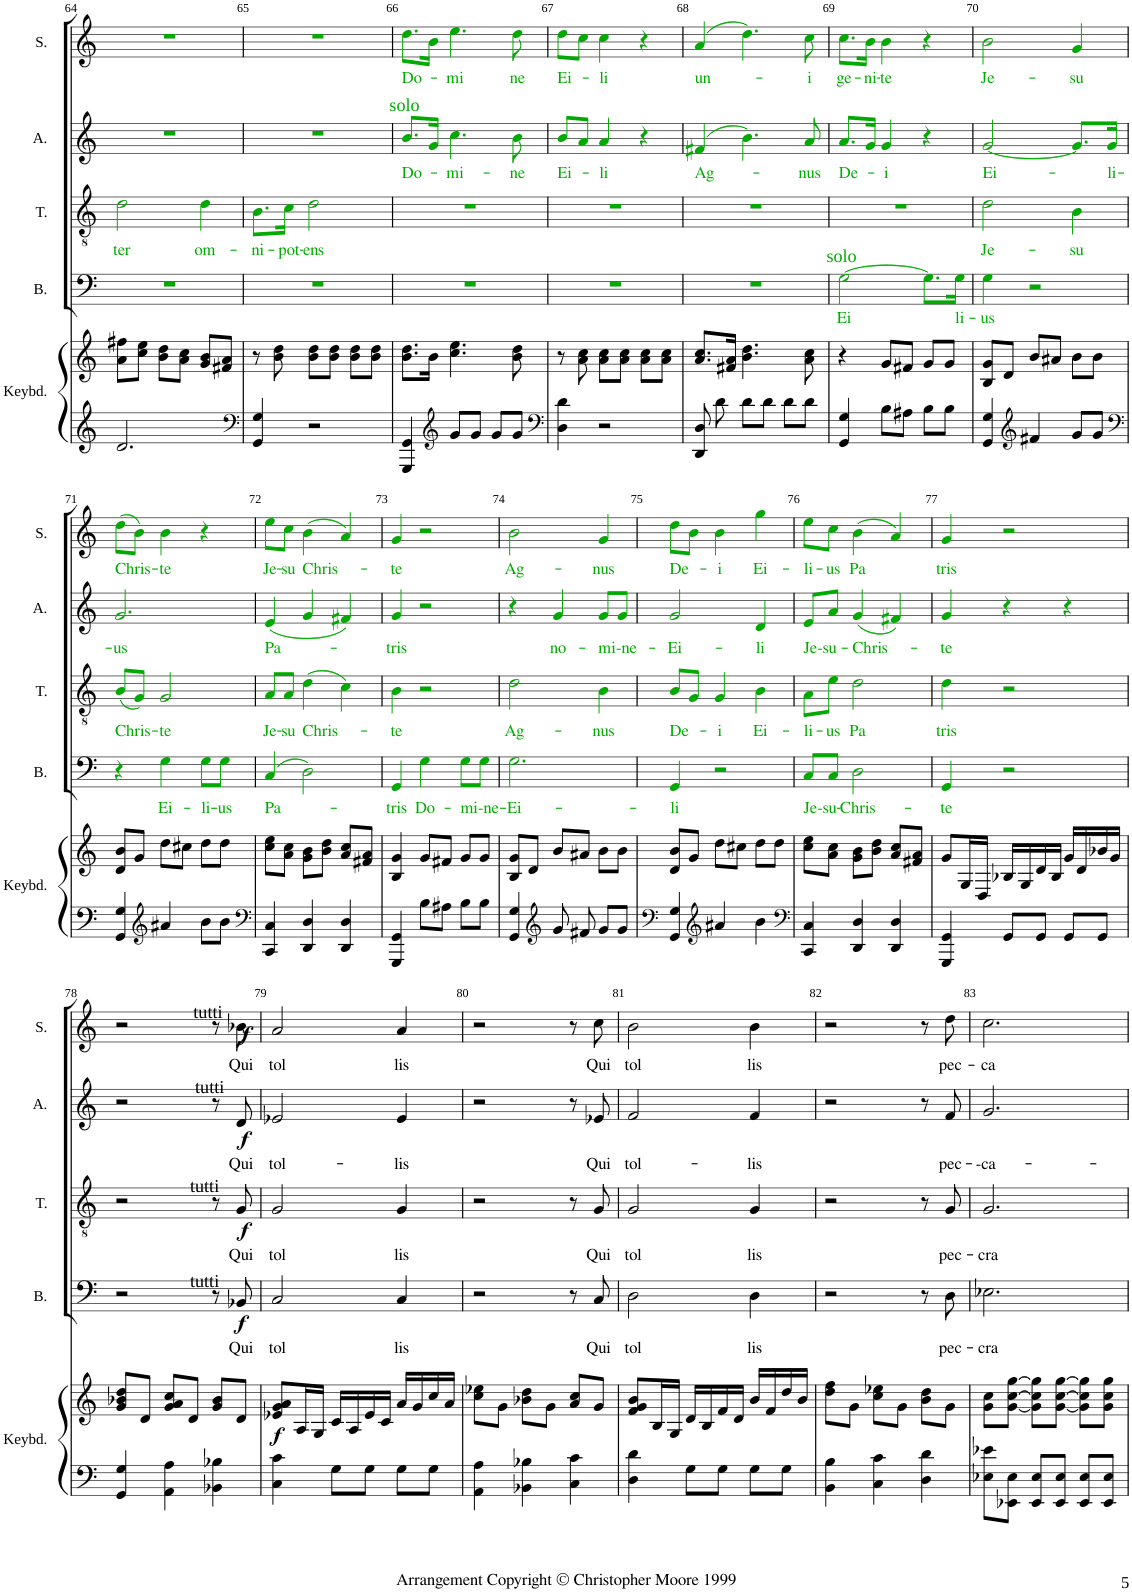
**kern	**kern	**dynam	**kern	**text	**dynam	**kern	**text	**dynam	**kern	**text	**dynam	**kern	**text	**dynam
*part5	*part5	*part5	*part4	*part4	*part4	*part3	*part3	*part3	*part2	*part2	*part2	*part1	*part1	*part1
*staff6	*staff5	*staff5/6	*staff4	*staff4	*staff4	*staff3	*staff3	*staff3	*staff2	*staff2	*staff2	*staff1	*staff1	*staff1
*I"Keyboard	*	*	*I"Bass	*	*	*I"Tenor	*	*	*I"Alto	*	*	*I"Soprano	*	*
*I'Keybd.	*	*	*I'B.	*	*	*I'T.	*	*	*I'A.	*	*	*I'S.	*	*
!!LO:PB:g=z
*clefG2	*clefG2	*	*clefF4	*	*	*clefGv2	*	*	*clefG2	*	*	*clefG2	*	*
*k[]	*k[]	*	*k[]	*	*	*k[]	*	*	*k[]	*	*	*k[]	*	*
*M3/4	*M3/4	*	*M3/4	*	*	*M3/4	*	*	*M3/4	*	*	*M3/4	*	*
=64	=64	=64	=64	=64	=64	=64	=64	=64	=64	=64	=64	=64	=64	=64
!	!	!	!	!	!	!	!LO:LY:b:color=#00AA00	!	!	!	!	!	!	!
2.d/	8a\ 8ff#X\L	.	2.r	.	.	2di\	ter	.	2.r	.	.	2.r	.	.
.	8cc\ 8ee\J	.	.	.	.	.	.	.	.	.	.	.	.	.
.	8b\ 8dd\L	.	.	.	.	.	.	.	.	.	.	.	.	.
.	8a\ 8cc\J	.	.	.	.	.	.	.	.	.	.	.	.	.
!	!	!	!	!	!	!	!LO:LY:b:color=#00AA00	!	!	!	!	!	!	!
.	8g/ 8b/L	.	.	.	.	4di\	om-	.	.	.	.	.	.	.
.	8f#X/ 8a/J	.	.	.	.	.	.	.	.	.	.	.	.	.
=65	=65	=65	=65	=65	=65	=65	=65	=65	=65	=65	=65	=65	=65	=65
*clefF4	*	*	*	*	*	*	*	*	*	*	*	*	*	*
!	!	!	!	!	!	!	!LO:LY:b:color=#00AA00	!	!	!	!	!	!	!
4GG/ 4G/	8r	.	2.r	.	.	8.Bi\L	-ni-	.	2.r	.	.	2.r	.	.
.	8b\ 8dd\	.	.	.	.	.	.	.	.	.	.	.	.	.
!	!	!	!	!	!	!	!LO:LY:b:color=#00AA00	!	!	!	!	!	!	!
.	.	.	.	.	.	16ci\Jk	-pot-	.	.	.	.	.	.	.
!	!	!	!	!	!	!	!LO:LY:b:color=#00AA00	!	!	!	!	!	!	!
2r	8b\ 8dd\L	.	.	.	.	2di\	-ens	.	.	.	.	.	.	.
.	8b\ 8dd\J	.	.	.	.	.	.	.	.	.	.	.	.	.
.	8b\ 8dd\L	.	.	.	.	.	.	.	.	.	.	.	.	.
.	8b\ 8dd\J	.	.	.	.	.	.	.	.	.	.	.	.	.
=66	=66	=66	=66	=66	=66	=66	=66	=66	=66	=66	=66	=66	=66	=66
!	!	!	!	!	!	!	!	!	!LO:TX:a:color=#00AA00:t=solo	!	!	!	!	!
!	!	!	!	!	!	!	!	!	!	!LO:LY:b:color=#00AA00	!	!	!LO:LY:b:color=#00AA00	!
4GGG/ 4GG/	8.b\ 8.dd\L	.	2.r	.	.	2.r	.	.	8.bi/L	Do-	.	8.ddi\L	Do-	.
.	16b\Jk	.	.	.	.	.	.	.	16gi/Jk	.	.	16bi\Jk	.	.
*clefG2	*	*	*	*	*	*	*	*	*	*	*	*	*	*
!	!	!	!	!	!	!	!	!	!	!LO:LY:b:color=#00AA00	!	!	!LO:LY:b:color=#00AA00	!
8g/L	4.cc\ 4.ee\	.	.	.	.	.	.	.	4.cci\	-mi-	.	4.eei\	-mi	.
8g/J	.	.	.	.	.	.	.	.	.	.	.	.	.	.
8g/L	.	.	.	.	.	.	.	.	.	.	.	.	.	.
!	!	!	!	!	!	!	!	!	!	!LO:LY:b:color=#00AA00	!	!	!LO:LY:b:color=#00AA00	!
8g/J	8b\ 8dd\	.	.	.	.	.	.	.	8bi\	-ne	.	8ddi\	ne	.
=67	=67	=67	=67	=67	=67	=67	=67	=67	=67	=67	=67	=67	=67	=67
*clefF4	*	*	*	*	*	*	*	*	*	*	*	*	*	*
!	!	!	!	!	!	!	!	!	!	!LO:LY:b:color=#00AA00	!	!	!LO:LY:b:color=#00AA00	!
4D\ 4d\	8r	.	2.r	.	.	2.r	.	.	8bi/L	Ei-	.	8ddi\L	Ei-	.
.	8a\ 8cc\	.	.	.	.	.	.	.	8ai/J	.	.	8cci\J	.	.
!	!	!	!	!	!	!	!	!	!	!LO:LY:b:color=#00AA00	!	!	!LO:LY:b:color=#00AA00	!
2r	8a\ 8cc\L	.	.	.	.	.	.	.	4ai/	-li	.	4cci\	-li	.
.	8a\ 8cc\J	.	.	.	.	.	.	.	.	.	.	.	.	.
.	8a\ 8cc\L	.	.	.	.	.	.	.	4r	.	.	4r	.	.
.	8a\ 8cc\J	.	.	.	.	.	.	.	.	.	.	.	.	.
=68	=68	=68	=68	=68	=68	=68	=68	=68	=68	=68	=68	=68	=68	=68
!	!	!	!	!	!	!	!	!	!	!LO:LY:b:color=#00AA00	!	!	!LO:LY:b:color=#00AA00	!
8DD/ 8D/	8.a/ 8.cc/L	.	2.r	.	.	2.r	.	.	(4f#Xi/	Ag-	.	(4ai/	un-	.
8d\	.	.	.	.	.	.	.	.	.	.	.	.	.	.
.	16f#X/ 16a/Jk	.	.	.	.	.	.	.	.	.	.	.	.	.
8d\L	4.b\ 4.dd\	.	.	.	.	.	.	.	4.bi\)	.	.	4.ddi\)	.	.
8d\J	.	.	.	.	.	.	.	.	.	.	.	.	.	.
8d\L	.	.	.	.	.	.	.	.	.	.	.	.	.	.
!	!	!	!	!	!	!	!	!	!	!LO:LY:b:color=#00AA00	!	!	!LO:LY:b:color=#00AA00	!
8d\J	8a\ 8cc\	.	.	.	.	.	.	.	8ai/	-nus	.	8cci\	-i	.
=69	=69	=69	=69	=69	=69	=69	=69	=69	=69	=69	=69	=69	=69	=69
!	!	!	!LO:TX:a:color=#00AA00:t=solo	!	!	!	!	!	!	!	!	!	!	!
!	!	!	!	!LO:LY:b:color=#00AA00	!	!	!	!	!	!LO:LY:b:color=#00AA00	!	!	!LO:LY:b:color=#00AA00	!
4GG/ 4G/	4r	.	[2Gi\	Ei	.	2.r	.	.	8.ai/L	De-	.	8.cci\L	ge-	.
!	!	!	!	!	!	!	!	!	!	!	!	!	!LO:LY:b:color=#00AA00	!
.	.	.	.	.	.	.	.	.	16gi/Jk	.	.	16bi\Jk	-ni-	.
!	!	!	!	!	!	!	!	!	!	!LO:LY:b:color=#00AA00	!	!	!LO:LY:b:color=#00AA00	!
8B\L	8g/L	.	.	.	.	.	.	.	4gi/	-i	.	4bi\	-te	.
8A#X\J	8f#X/J	.	.	.	.	.	.	.	.	.	.	.	.	.
8B\L	8g/L	.	8.Gi\L]	.	.	.	.	.	4r	.	.	4r	.	.
8B\J	8g/J	.	.	.	.	.	.	.	.	.	.	.	.	.
!	!	!	!	!LO:LY:b:color=#00AA00	!	!	!	!	!	!	!	!	!	!
.	.	.	16Gi\Jk	li-	.	.	.	.	.	.	.	.	.	.
=70	=70	=70	=70	=70	=70	=70	=70	=70	=70	=70	=70	=70	=70	=70
!	!	!	!	!LO:LY:b:color=#00AA00	!	!	!LO:LY:b:color=#00AA00	!	!	!LO:LY:b:color=#00AA00	!	!	!LO:LY:b:color=#00AA00	!
4GG/ 4G/	8B/ 8g/L	.	4Gi\	-us	.	2di\	Je-	.	[2gi/	Ei-	.	2bi\	Je-	.
.	8d/J	.	.	.	.	.	.	.	.	.	.	.	.	.
*clefG2	*	*	*	*	*	*	*	*	*	*	*	*	*	*
4f#X/	8b/L	.	2r	.	.	.	.	.	.	.	.	.	.	.
.	8a#X/J	.	.	.	.	.	.	.	.	.	.	.	.	.
!	!	!	!	!	!	!	!LO:LY:b:color=#00AA00	!	!	!	!	!	!LO:LY:b:color=#00AA00	!
8g/L	8b\L	.	.	.	.	4Bi\	-su	.	8.gi/L]	.	.	4gi/	-su	.
8g/J	8b\J	.	.	.	.	.	.	.	.	.	.	.	.	.
!	!	!	!	!	!	!	!	!	!	!LO:LY:b:color=#00AA00	!	!	!	!
.	.	.	.	.	.	.	.	.	16gi/Jk	-li-	.	.	.	.
!!LO:LB:g=z
=71	=71	=71	=71	=71	=71	=71	=71	=71	=71	=71	=71	=71	=71	=71
*clefF4	*	*	*	*	*	*	*	*	*	*	*	*	*	*
!	!	!	!	!	!	!	!LO:LY:b:color=#00AA00	!	!	!LO:LY:b:color=#00AA00	!	!	!LO:LY:b:color=#00AA00	!
4GG/ 4G/	8d/ 8b/L	.	4r	.	.	(8Bi/L	Chris-	.	2.gi/	-us	.	(8ddi\L	Chris-	.
.	8g/J	.	.	.	.	8Gi/J)	.	.	.	.	.	8bi\J)	.	.
*clefG2	*	*	*	*	*	*	*	*	*	*	*	*	*	*
!	!	!	!	!LO:LY:b:color=#00AA00	!	!	!LO:LY:b:color=#00AA00	!	!	!	!	!	!LO:LY:b:color=#00AA00	!
4a#X/	8dd\L	.	4Gi\	Ei-	.	2Gi/	-te	.	.	.	.	4bi\	-te	.
.	8cc#X\J	.	.	.	.	.	.	.	.	.	.	.	.	.
!	!	!	!	!LO:LY:b:color=#00AA00	!	!	!	!	!	!	!	!	!	!
8b\L	8dd\L	.	8Gi\L	-li-	.	.	.	.	.	.	.	4r	.	.
!	!	!	!	!LO:LY:b:color=#00AA00	!	!	!	!	!	!	!	!	!	!
8b\J	8dd\J	.	8Gi\J	-us	.	.	.	.	.	.	.	.	.	.
=72	=72	=72	=72	=72	=72	=72	=72	=72	=72	=72	=72	=72	=72	=72
*clefF4	*	*	*	*	*	*	*	*	*	*	*	*	*	*
!	!	!	!	!LO:LY:b:color=#00AA00	!	!	!LO:LY:b:color=#00AA00	!	!	!LO:LY:b:color=#00AA00	!	!	!LO:LY:b:color=#00AA00	!
4CC/ 4C/	8cc\ 8ee\L	.	(4Ci/	Pa-	.	8Ai/L	Je-	.	(4ei/	Pa-	.	8eei\L	Je-	.
!	!	!	!	!	!	!	!LO:LY:b:color=#00AA00	!	!	!	!	!	!LO:LY:b:color=#00AA00	!
.	8a\ 8cc\J	.	.	.	.	8Ai/J	-su	.	.	.	.	8cci\J	-su	.
!	!	!	!	!	!	!	!LO:LY:b:color=#00AA00	!	!	!	!	!	!LO:LY:b:color=#00AA00	!
4DD/ 4D/	8g\ 8b\L	.	2Di\)	.	.	(4di\	Chris-	.	4gi/	.	.	(4bi\	Chris-	.
.	8b\ 8dd\J	.	.	.	.	.	.	.	.	.	.	.	.	.
4DD/ 4D/	8a/ 8cc/L	.	.	.	.	4ci\)	.	.	4f#Xi/)	.	.	4ai/)	.	.
.	8f#X/ 8a/J	.	.	.	.	.	.	.	.	.	.	.	.	.
=73	=73	=73	=73	=73	=73	=73	=73	=73	=73	=73	=73	=73	=73	=73
!	!	!	!	!LO:LY:b:color=#00AA00	!	!	!LO:LY:b:color=#00AA00	!	!	!LO:LY:b:color=#00AA00	!	!	!LO:LY:b:color=#00AA00	!
4GGG/ 4GG/	4B/ 4g/	.	4GGi/	-tris	.	4Bi\	-te	.	4gi/	-tris	.	4gi/	-te	.
!	!	!	!	!LO:LY:b:color=#00AA00	!	!	!	!	!	!	!	!	!	!
8B\L	8g/L	.	4Gi\	Do-	.	2r	.	.	2r	.	.	2r	.	.
8A#X\J	8f#X/J	.	.	.	.	.	.	.	.	.	.	.	.	.
!	!	!	!	!LO:LY:b:color=#00AA00	!	!	!	!	!	!	!	!	!	!
8B\L	8g/L	.	8Gi\L	-mi-ne-	.	.	.	.	.	.	.	.	.	.
8B\J	8g/J	.	8Gi\J	.	.	.	.	.	.	.	.	.	.	.
=74	=74	=74	=74	=74	=74	=74	=74	=74	=74	=74	=74	=74	=74	=74
!	!	!	!	!LO:LY:b:color=#00AA00	!	!	!LO:LY:b:color=#00AA00	!	!	!	!	!	!LO:LY:b:color=#00AA00	!
4GG/ 4G/	8B/ 8g/L	.	2.Gi\	-Ei-	.	2di\	Ag-	.	4r	.	.	2bi\	Ag-	.
.	8d/J	.	.	.	.	.	.	.	.	.	.	.	.	.
*clefG2	*	*	*	*	*	*	*	*	*	*	*	*	*	*
!	!	!	!	!	!	!	!	!	!	!LO:LY:b:color=#00AA00	!	!	!	!
8g/	8b/L	.	.	.	.	.	.	.	4gi/	no-	.	.	.	.
8f#X/	8a#X/J	.	.	.	.	.	.	.	.	.	.	.	.	.
!	!	!	!	!	!	!	!LO:LY:b:color=#00AA00	!	!	!LO:LY:b:color=#00AA00	!	!	!LO:LY:b:color=#00AA00	!
8g/L	8b\L	.	.	.	.	4Bi\	-nus	.	8gi/L	-mi-ne-	.	4gi/	-nus	.
8g/J	8b\J	.	.	.	.	.	.	.	8gi/J	.	.	.	.	.
=75	=75	=75	=75	=75	=75	=75	=75	=75	=75	=75	=75	=75	=75	=75
*clefF4	*	*	*	*	*	*	*	*	*	*	*	*	*	*
!	!	!	!	!LO:LY:b:color=#00AA00	!	!	!LO:LY:b:color=#00AA00	!	!	!LO:LY:b:color=#00AA00	!	!	!LO:LY:b:color=#00AA00	!
4GG/ 4G/	8d/ 8b/L	.	4GGi/	-li	.	8Bi/L	De-	.	2gi/	-Ei-	.	8ddi\L	De-	.
.	8g/J	.	.	.	.	8Gi/J	.	.	.	.	.	8bi\J	.	.
*clefG2	*	*	*	*	*	*	*	*	*	*	*	*	*	*
!	!	!	!	!	!	!	!LO:LY:b:color=#00AA00	!	!	!	!	!	!LO:LY:b:color=#00AA00	!
4a#X/	8dd\L	.	2r	.	.	4Gi/	-i	.	.	.	.	4bi\	-i	.
.	8cc#X\J	.	.	.	.	.	.	.	.	.	.	.	.	.
!	!	!	!	!	!	!	!LO:LY:b:color=#00AA00	!	!	!LO:LY:b:color=#00AA00	!	!	!LO:LY:b:color=#00AA00	!
4b\	8dd\L	.	.	.	.	4Bi\	Ei-	.	4di/	-li	.	4ggi\	Ei-	.
.	8dd\J	.	.	.	.	.	.	.	.	.	.	.	.	.
=76	=76	=76	=76	=76	=76	=76	=76	=76	=76	=76	=76	=76	=76	=76
*clefF4	*	*	*	*	*	*	*	*	*	*	*	*	*	*
!	!	!	!	!LO:LY:b:color=#00AA00	!	!	!LO:LY:b:color=#00AA00	!	!	!LO:LY:b:color=#00AA00	!	!	!LO:LY:b:color=#00AA00	!
4CC/ 4C/	8cc\ 8ee\L	.	8Ci/L	Je-su-	.	8Ai\L	-li-	.	8ei/L	Je-su-	.	8eei\L	-li-	.
!	!	!	!	!	!	!	!LO:LY:b:color=#00AA00	!	!	!	!	!	!LO:LY:b:color=#00AA00	!
.	8a\ 8cc\J	.	8Ci/J	.	.	8ei\J	-us	.	8ai/J	.	.	8cci\J	-us	.
!	!	!	!	!LO:LY:b:color=#00AA00	!	!	!LO:LY:b:color=#00AA00	!	!	!LO:LY:b:color=#00AA00	!	!	!LO:LY:b:color=#00AA00	!
4DD/ 4D/	8g\ 8b\L	.	2Di\	-Chris-	.	2di\	Pa	.	(4gi/	-Chris-	.	(4bi\	Pa	.
.	8b\ 8dd\J	.	.	.	.	.	.	.	.	.	.	.	.	.
4DD/ 4D/	8a/ 8cc/L	.	.	.	.	.	.	.	4f#Xi/)	.	.	4ai/)	.	.
.	8f#X/ 8a/J	.	.	.	.	.	.	.	.	.	.	.	.	.
=77	=77	=77	=77	=77	=77	=77	=77	=77	=77	=77	=77	=77	=77	=77
!	!	!	!	!LO:LY:b:color=#00AA00	!	!	!LO:LY:b:color=#00AA00	!	!	!LO:LY:b:color=#00AA00	!	!	!LO:LY:b:color=#00AA00	!
4GGG/ 4GG/	8g/L	.	4GGi/	-te	.	4di\	tris	.	4gi/	-te	.	4gi/	tris	.
.	16G/L	.	.	.	.	.	.	.	.	.	.	.	.	.
.	16D/JJ	.	.	.	.	.	.	.	.	.	.	.	.	.
8GG/L	16B-X/LL	.	2r	.	.	2r	.	.	4r	.	.	2r	.	.
.	16G/	.	.	.	.	.	.	.	.	.	.	.	.	.
8GG/J	16d/	.	.	.	.	.	.	.	.	.	.	.	.	.
.	16B-/JJ	.	.	.	.	.	.	.	.	.	.	.	.	.
8GG/L	16g/LL	.	.	.	.	.	.	.	4r	.	.	.	.	.
.	16d/	.	.	.	.	.	.	.	.	.	.	.	.	.
8GG/J	16b-X/	.	.	.	.	.	.	.	.	.	.	.	.	.
.	16g/JJ	.	.	.	.	.	.	.	.	.	.	.	.	.
!!LO:LB:g=z
=78	=78	=78	=78	=78	=78	=78	=78	=78	=78	=78	=78	=78	=78	=78
4GG/ 4G/	8g/ 8b-X/ 8dd/L	.	2r	.	.	2r	.	.	2r	.	.	2r	.	.
.	8d/J	.	.	.	.	.	.	.	.	.	.	.	.	.
4AA\ 4A\	8g/ 8a/ 8cc/L	.	.	.	.	.	.	.	.	.	.	.	.	.
.	8d/J	.	.	.	.	.	.	.	.	.	.	.	.	.
4BB-X\ 4B-X\	8g/ 8b-/L	.	8r	.	.	8r	.	.	8r	.	.	8r	.	.
!	!	!	!	!	!	!	!	!	!	!	!	!LO:TX:a:t=tutti	!	!
!	!	!	!	!	!	!	!	!	!LO:TX:a:t=tutti	!	!	!	!	!
!	!	!	!	!	!	!LO:TX:a:t=tutti	!	!	!	!	!	!	!	!
!	!	!	!LO:TX:a:t=tutti	!	!	!	!	!	!	!	!	!	!	!
!	!	!	!	!LO:LY:b	!LO:DY:b	!	!LO:LY:b	!LO:DY:b	!	!LO:LY:b	!LO:DY:b	!	!LO:LY:b	!LO:DY:b
.	8d/J	.	8BB-X/	Qui	f	8G/	Qui	f	8d/	Qui	f	8b-X\	Qui	f
=79	=79	=79	=79	=79	=79	=79	=79	=79	=79	=79	=79	=79	=79	=79
!	!	!LO:DY:b	!	!LO:LY:b	!	!	!LO:LY:b	!	!	!LO:LY:b	!	!	!LO:LY:b	!
4C\ 4c\	8e-X/ 8g/ 8a/L	f	2C/	tol	.	2G/	tol	.	2e-X/	tol-	.	2a/	tol	.
.	16A/L	.	.	.	.	.	.	.	.	.	.	.	.	.
.	16G/JJ	.	.	.	.	.	.	.	.	.	.	.	.	.
8G\L	16c/LL	.	.	.	.	.	.	.	.	.	.	.	.	.
.	16A/	.	.	.	.	.	.	.	.	.	.	.	.	.
8G\J	16e-/	.	.	.	.	.	.	.	.	.	.	.	.	.
.	16c/JJ	.	.	.	.	.	.	.	.	.	.	.	.	.
!	!	!	!	!LO:LY:b	!	!	!LO:LY:b	!	!	!LO:LY:b	!	!	!LO:LY:b	!
8G\L	16a/LL	.	4C/	lis	.	4G/	lis	.	4e-/	-lis	.	4a/	lis	.
.	16g/	.	.	.	.	.	.	.	.	.	.	.	.	.
8G\J	16cc/	.	.	.	.	.	.	.	.	.	.	.	.	.
.	16a/JJ	.	.	.	.	.	.	.	.	.	.	.	.	.
=80	=80	=80	=80	=80	=80	=80	=80	=80	=80	=80	=80	=80	=80	=80
4AA\ 4A\	8cc\ 8ee-X\L	.	2r	.	.	2r	.	.	2r	.	.	2r	.	.
.	8g\J	.	.	.	.	.	.	.	.	.	.	.	.	.
4BB-X\ 4B-X\	8b-X\ 8dd\L	.	.	.	.	.	.	.	.	.	.	.	.	.
.	8g\J	.	.	.	.	.	.	.	.	.	.	.	.	.
4C\ 4c\	8a/ 8cc/L	.	8r	.	.	8r	.	.	8r	.	.	8r	.	.
!	!	!	!	!LO:LY:b	!	!	!LO:LY:b	!	!	!LO:LY:b	!	!	!LO:LY:b	!
.	8g/J	.	8C/	Qui	.	8G/	Qui	.	8e-X/	Qui	.	8cc\	Qui	.
=81	=81	=81	=81	=81	=81	=81	=81	=81	=81	=81	=81	=81	=81	=81
!	!	!	!	!LO:LY:b	!	!	!LO:LY:b	!	!	!LO:LY:b	!	!	!LO:LY:b	!
4D\ 4d\	8f/ 8g/ 8b/L	.	2D\	tol	.	2G/	tol	.	2f/	tol-	.	2b\	tol	.
.	16B/L	.	.	.	.	.	.	.	.	.	.	.	.	.
.	16G/JJ	.	.	.	.	.	.	.	.	.	.	.	.	.
8G\L	16d/LL	.	.	.	.	.	.	.	.	.	.	.	.	.
.	16B/	.	.	.	.	.	.	.	.	.	.	.	.	.
8G\J	16f/	.	.	.	.	.	.	.	.	.	.	.	.	.
.	16d/JJ	.	.	.	.	.	.	.	.	.	.	.	.	.
!	!	!	!	!LO:LY:b	!	!	!LO:LY:b	!	!	!LO:LY:b	!	!	!LO:LY:b	!
8G\L	16b/LL	.	4D\	lis	.	4G/	lis	.	4f/	-lis	.	4b\	lis	.
.	16f/	.	.	.	.	.	.	.	.	.	.	.	.	.
8G\J	16dd/	.	.	.	.	.	.	.	.	.	.	.	.	.
.	16b/JJ	.	.	.	.	.	.	.	.	.	.	.	.	.
=82	=82	=82	=82	=82	=82	=82	=82	=82	=82	=82	=82	=82	=82	=82
4BB\ 4B\	8dd\ 8ff\L	.	2r	.	.	2r	.	.	2r	.	.	2r	.	.
.	8g\J	.	.	.	.	.	.	.	.	.	.	.	.	.
4C\ 4c\	8cc\ 8ee-X\L	.	.	.	.	.	.	.	.	.	.	.	.	.
.	8g\J	.	.	.	.	.	.	.	.	.	.	.	.	.
4D\ 4d\	8b\ 8dd\L	.	8r	.	.	8r	.	.	8r	.	.	8r	.	.
!	!	!	!	!LO:LY:b	!	!	!LO:LY:b	!	!	!LO:LY:b	!	!	!LO:LY:b	!
.	8g\J	.	8D\	pec-	.	8G/	pec-	.	8f/	pec-	.	8dd\	pec-	.
=83	=83	=83	=83	=83	=83	=83	=83	=83	=83	=83	=83	=83	=83	=83
!	!	!	!	!LO:LY:b	!	!	!LO:LY:b	!	!	!LO:LY:b	!	!	!LO:LY:b	!
8E-X\ 8e-X\L	8g\ 8cc\L	.	2.E-X\	-cra	.	2.G/	-cra	.	2.g/	--ca-	.	2.cc\	-ca	.
8EE-X\ 8E-\J	[8g\ [8cc\ [8gg\J	.	.	.	.	.	.	.	.	.	.	.	.	.
8EE-/ 8E-/L	8g\] 8cc\] 8gg\]L	.	.	.	.	.	.	.	.	.	.	.	.	.
8EE-/ 8E-/J	[8g\ [8cc\ [8gg\J	.	.	.	.	.	.	.	.	.	.	.	.	.
8EE-/ 8E-/L	8g\] 8cc\] 8gg\]L	.	.	.	.	.	.	.	.	.	.	.	.	.
8EE-/ 8E-/J	8g\ 8cc\ 8gg\J	.	.	.	.	.	.	.	.	.	.	.	.	.
=	=	=	=	=	=	=	=	=	=	=	=	=	=	=
*-	*-	*-	*-	*-	*-	*-	*-	*-	*-	*-	*-	*-	*-	*-
